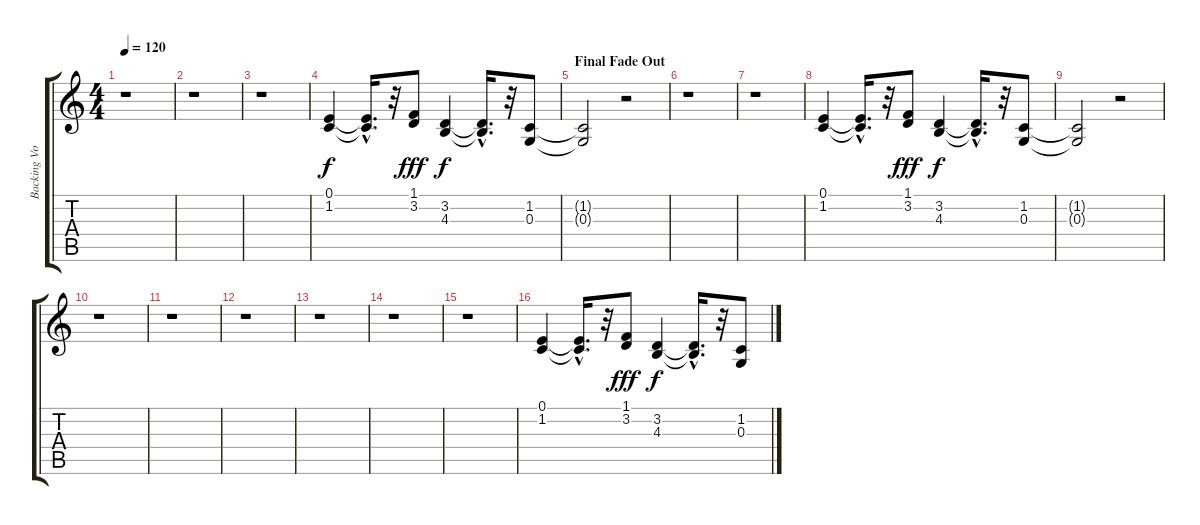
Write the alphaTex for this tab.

\track ("Backing Vocals" "Backing Vo") {instrument choiraahs}
\staff {score tabs}
\tuning (E4 B3 G3 D3 A2 E2) {hide}
\ts (4 4)
\tempo 120
\clef g2
\ks c
r.1{dy f} |
r.1 |
r.1 |
(0.1 1.2).4{volume 16 instrument synthvoice} (0.1{hac t} 1.2{hac t}).16{d} r.32 (1.1 3.2).8{dy fff} (3.2 4.3).4{dy f} (3.2{hac t} 4.3{hac t}).16{d} r.32 (1.2 0.3).8 |
\section ("" "Final Fade Out")
(1.2{t} 0.3{t}).2 r.2 |
r.1 |
r.1 |
(0.1 1.2).4 (0.1{hac t} 1.2{hac t}).16{d} r.32 (1.1 3.2).8{dy fff} (3.2 4.3).4{dy f} (3.2{hac t} 4.3{hac t}).16{d} r.32 (1.2 0.3).8 |
(1.2{t} 0.3{t}).2 r.2 |
r.1 |
r.1 |
r.1 |
r.1 |
r.1{volume 10} |
r.1 |
(0.1 1.2).4{volume 7} (0.1{hac t} 1.2{hac t}).16{d} r.32 (1.1 3.2).8{dy fff} (3.2 4.3).4{dy f} (3.2{hac t} 4.3{hac t}).16{d} r.32 (1.2 0.3).8
